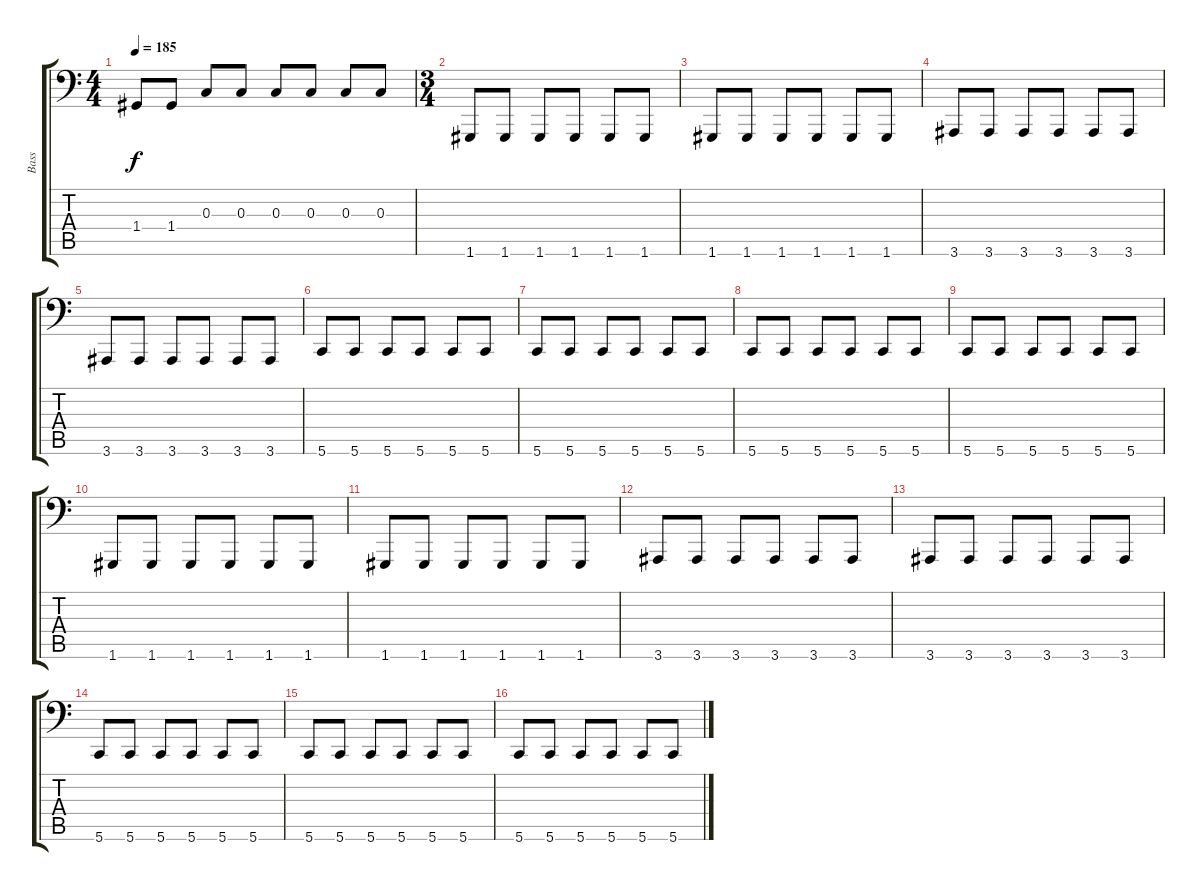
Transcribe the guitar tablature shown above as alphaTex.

\track ("Bass" "Bass") {instrument electricbassfinger}
\staff {score tabs}
\tuning (A2 E2 C2 G1 D1 G0) {hide}
\ts (4 4)
\tempo 185
\clef f4
\ks c
1.4.8{dy f} 1.4.8 0.3.8 0.3.8 0.3.8 0.3.8 0.3.8 0.3.8 |
\ts (3 4)
1.6.8 1.6.8 1.6.8 1.6.8 1.6.8 1.6.8 |
1.6.8 1.6.8 1.6.8 1.6.8 1.6.8 1.6.8 |
3.6.8 3.6.8 3.6.8 3.6.8 3.6.8 3.6.8 |
3.6.8 3.6.8 3.6.8 3.6.8 3.6.8 3.6.8 |
5.6.8 5.6.8 5.6.8 5.6.8 5.6.8 5.6.8 |
5.6.8 5.6.8 5.6.8 5.6.8 5.6.8 5.6.8 |
5.6.8 5.6.8 5.6.8 5.6.8 5.6.8 5.6.8 |
5.6.8 5.6.8 5.6.8 5.6.8 5.6.8 5.6.8 |
1.6.8 1.6.8 1.6.8 1.6.8 1.6.8 1.6.8 |
1.6.8 1.6.8 1.6.8 1.6.8 1.6.8 1.6.8 |
3.6.8 3.6.8 3.6.8 3.6.8 3.6.8 3.6.8 |
3.6.8 3.6.8 3.6.8 3.6.8 3.6.8 3.6.8 |
5.6.8 5.6.8 5.6.8 5.6.8 5.6.8 5.6.8 |
5.6.8 5.6.8 5.6.8 5.6.8 5.6.8 5.6.8 |
5.6.8 5.6.8 5.6.8 5.6.8 5.6.8 5.6.8
